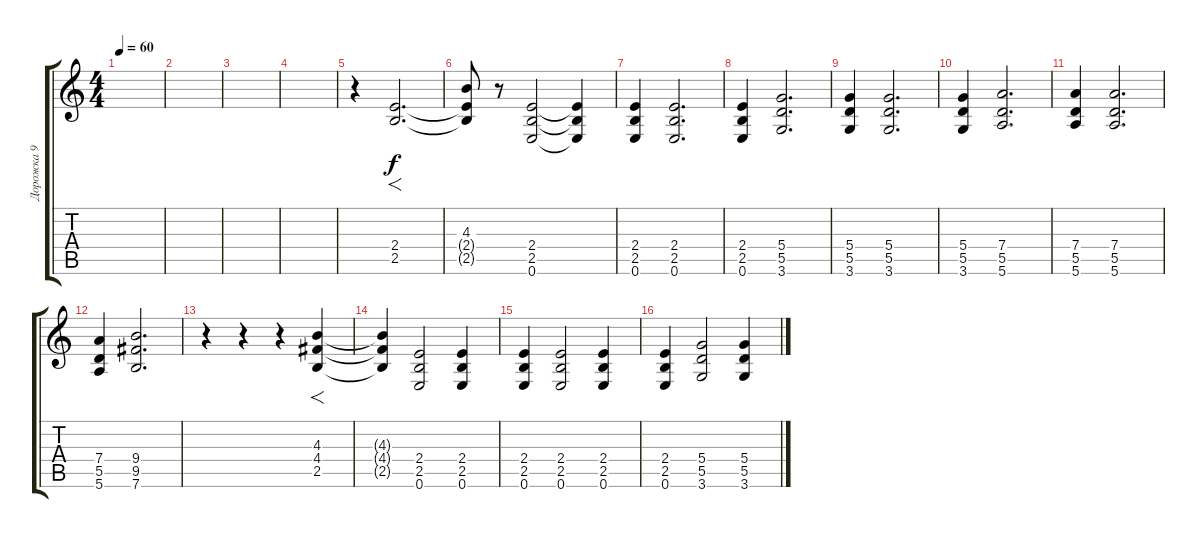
\track ("Дорожка 9" "Дорожка 9") {instrument distortionguitar}
\staff {score tabs}
\tuning (E4 B3 G3 D3 A2 E2) {hide}
\ts (4 4)
\tempo 60
\clef g2
\ks c
|
|
|
|
r.4 (2.4 2.5).2{f d} |
(4.3 2.4{t} 2.5{t}).8 r.8 (2.4 2.5 0.6).2 (2.4{t} 2.5{t} 0.6{t}).4 |
(2.4 2.5 0.6).4 (2.4 2.5 0.6).2{d} |
(2.4 2.5 0.6).4 (5.4 5.5 3.6).2{d} |
(5.4 5.5 3.6).4 (5.4 5.5 3.6).2{d} |
(5.4 5.5 3.6).4 (7.4 5.5 5.6).2{d} |
(7.4 5.5 5.6).4 (7.4 5.5 5.6).2{d} |
(7.4 5.5 5.6).4 (9.4 9.5 7.6).2{d} |
r.4 r.4 r.4 (4.3 4.4 2.5).4{f} |
(4.3{t} 4.4{t} 2.5{t}).4 (2.4 2.5 0.6).2 (2.4 2.5 0.6).4 |
(2.4 2.5 0.6).4 (2.4 2.5 0.6).2 (2.4 2.5 0.6).4 |
(2.4 2.5 0.6).4 (5.4 5.5 3.6).2 (5.4 5.5 3.6).4
